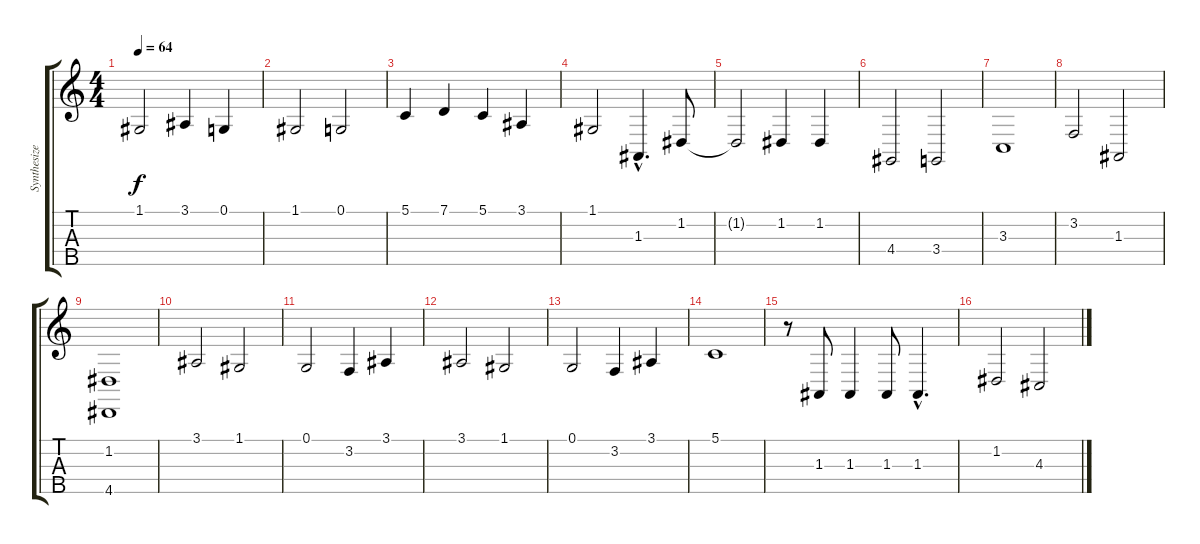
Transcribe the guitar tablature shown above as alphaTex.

\track ("Synthesizer (Low)" "Synthesize") {instrument stringensemble1}
\staff {score tabs}
\tuning (G3 D3 A2 E2 B1) {hide}
\ts (4 4)
\tempo 64
\clef g2
\ks c
1.1.2{dy f} 3.1.4 0.1.4 |
1.1.2 0.1.2 |
5.1.4 7.1.4 5.1.4 3.1.4 |
1.1.2 1.3{hac}.4{d} 1.2.8 |
1.2{t}.2 1.2.4 1.2.4 |
4.4.2 3.4.2 |
3.3.1 |
3.2.2 1.3.2 |
(1.2 4.5).1 |
3.1.2 1.1.2 |
0.1.2 3.2.4 3.1.4 |
3.1.2 1.1.2 |
0.1.2 3.2.4 3.1.4 |
5.1.1 |
r.8 1.3.8 1.3.4 1.3.8 1.3{hac}.4{d} |
1.2.2 4.3.2
